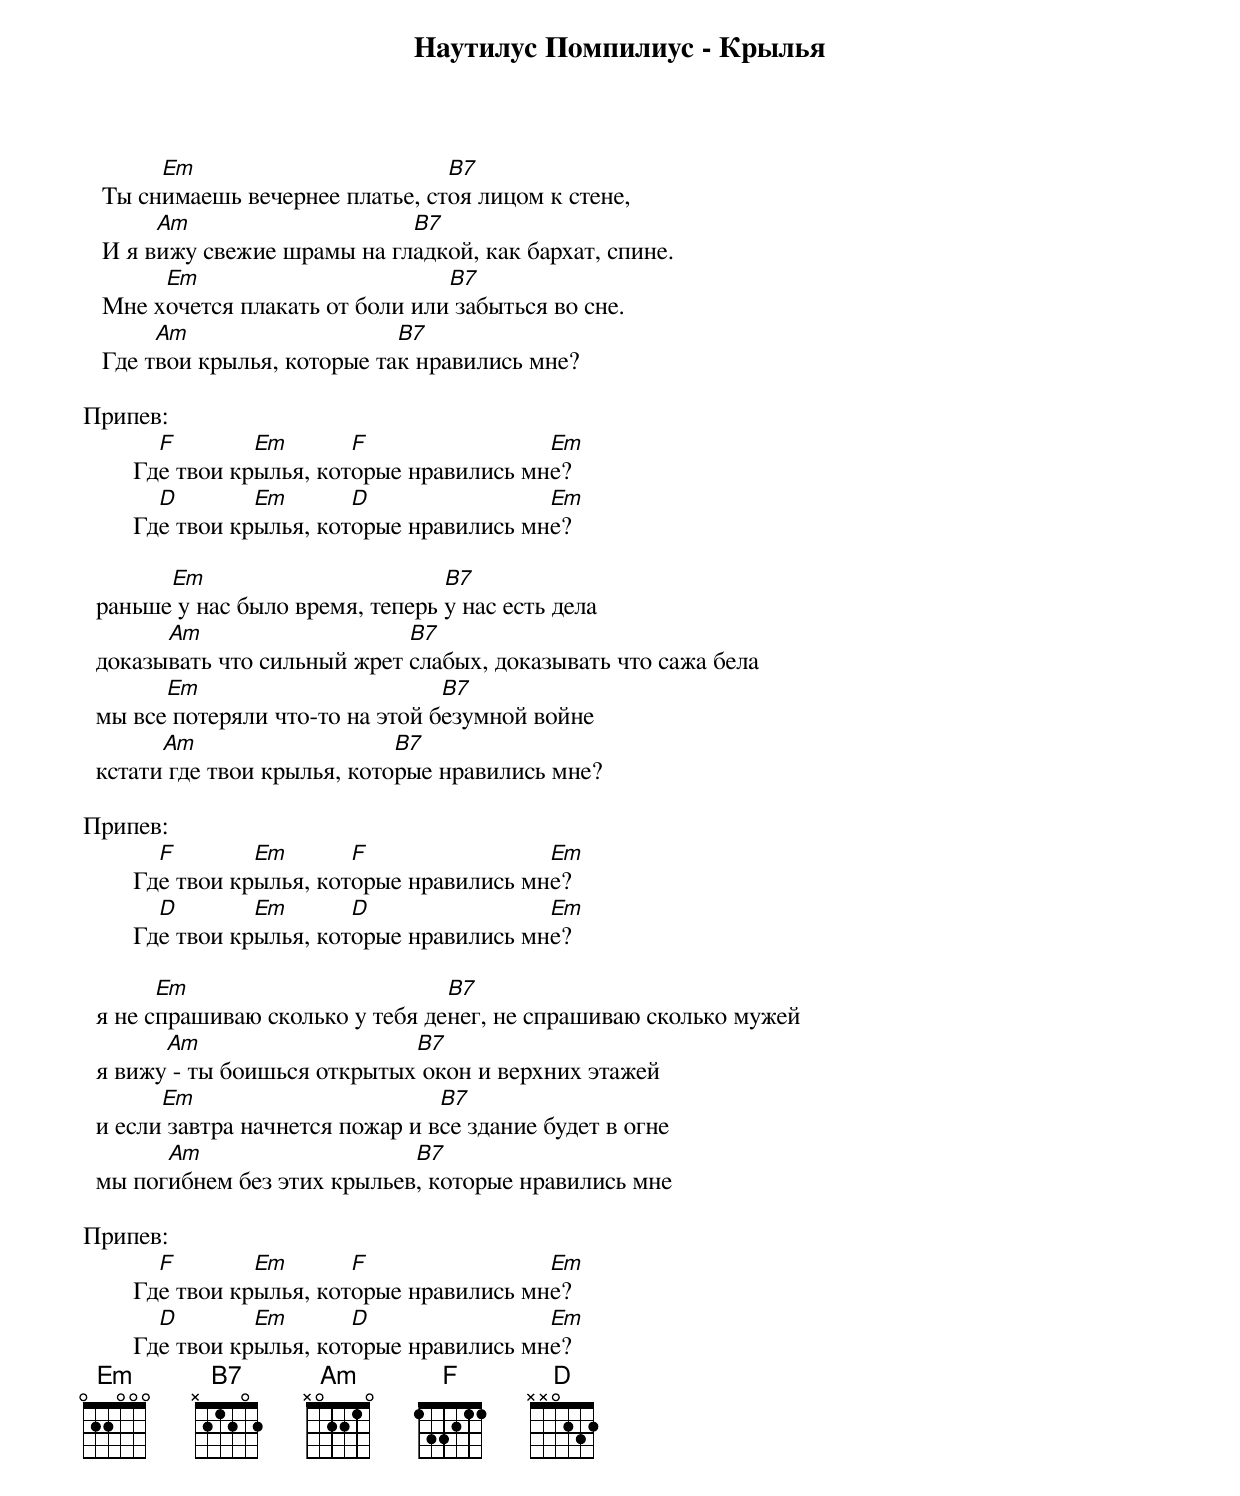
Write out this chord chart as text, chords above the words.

Наутилус Помпилиус - Крылья

        Em                        B7
   Ты снимаешь вечернее платье, стоя лицом к стене,
        Am                    B7
   И я вижу свежие шрамы на гладкой, как бархат, спине.
        Em                        B7
   Мне хочется плакать от боли или забыться во сне.
        Am                    B7
   Где твои крылья, которые так нравились мне?

Припев:
          F        Em       F                Em
        Где твои крылья, которые нравились мне?
          D        Em       D                Em
        Где твои крылья, которые нравились мне?

        Em                        B7
  раньше y нас было время, теперь y нас есть дела
        Am                    B7
  доказывать что сильный жрет слабых, доказывать что сажа бела
        Em                        B7
  мы все потеряли что-то на этой безумной войне
        Am                    B7
  кстати где твои крылья, которые нравились мне?

Припев:
          F        Em       F                Em
        Где твои крылья, которые нравились мне?
          D        Em       D                Em
        Где твои крылья, которые нравились мне?

        Em                        B7
  я не спрашиваю сколько y тебя денег, не спрашиваю сколько мужей
        Am                    B7
  я вижу - ты боишься открытых окон и верхних этажей
        Em                        B7
  и если завтра начнется пожар и все здание будет в огне
        Am                    B7
  мы погибнем без этих крыльев, которые нравились мне

Припев:
          F        Em       F                Em
        Где твои крылья, которые нравились мне?
          D        Em       D                Em
        Где твои крылья, которые нравились мне?
